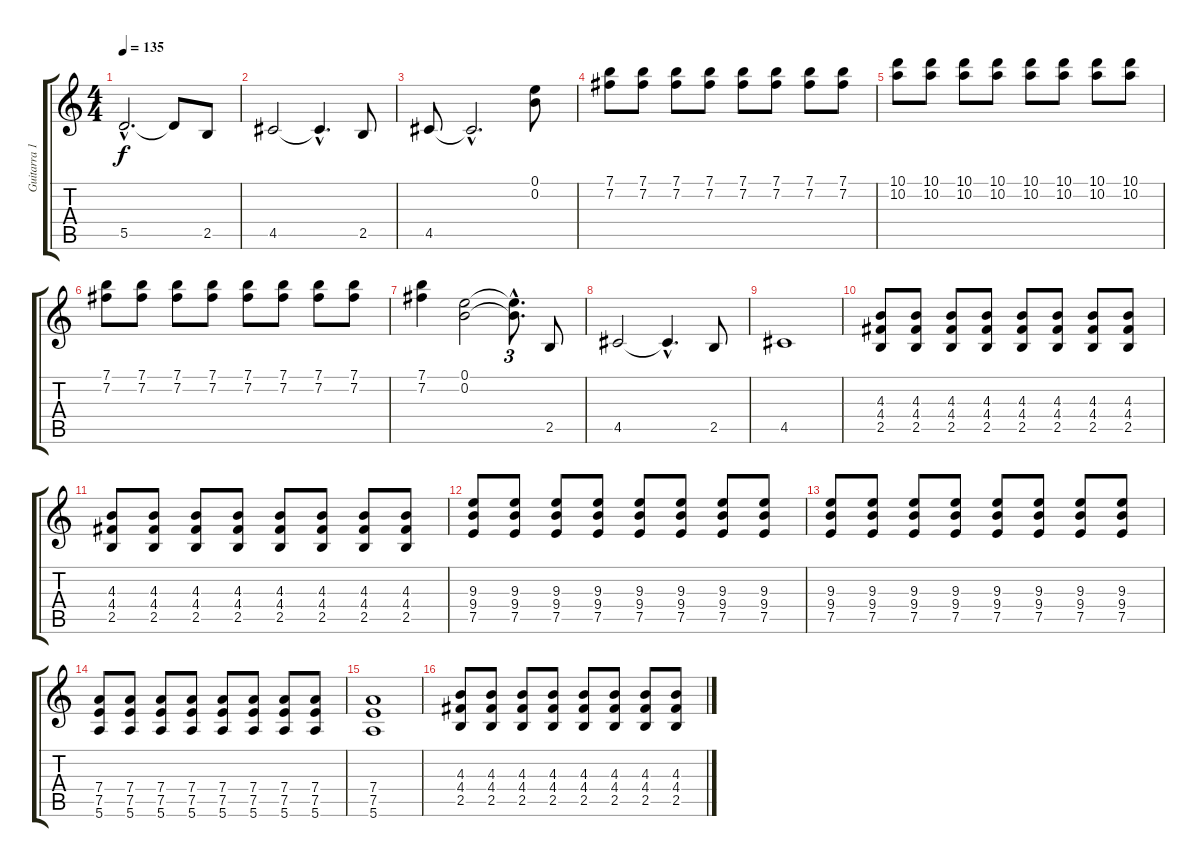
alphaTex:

\track ("Guitarra 1" "Guitarra 1") {instrument electricguitarclean}
\staff {score tabs}
\tuning (E4 B3 G3 D3 A2 E2) {hide}
\ts (4 4)
\tempo 135
\clef g2
\ks c
5.5{hac t}.2{d dy f} 5.5{t}.8 2.5.8 |
4.5.2 4.5{hac t}.4{d} 2.5.8 |
4.5.8 4.5{hac t}.2{d} (0.1 0.2).8 |
(7.1 7.2).8 (7.1 7.2).8 (7.1 7.2).8 (7.1 7.2).8 (7.1 7.2).8 (7.1 7.2).8 (7.1 7.2).8 (7.1 7.2).8 |
(10.1 10.2).8 (10.1 10.2).8 (10.1 10.2).8 (10.1 10.2).8 (10.1 10.2).8 (10.1 10.2).8 (10.1 10.2).8 (10.1 10.2).8 |
(7.1 7.2).8 (7.1 7.2).8 (7.1 7.2).8 (7.1 7.2).8 (7.1 7.2).8 (7.1 7.2).8 (7.1 7.2).8 (7.1 7.2).8 |
(7.1 7.2).4 (0.1 0.2).2 (0.1{hac t} 0.2{hac t}).8{d tu (3 2)} 2.5.8 |
4.5.2 4.5{hac t}.4{d} 2.5.8 |
4.5.1 |
(4.3 4.4 2.5).8 (4.3 4.4 2.5).8 (4.3 4.4 2.5).8 (4.3 4.4 2.5).8 (4.3 4.4 2.5).8 (4.3 4.4 2.5).8 (4.3 4.4 2.5).8 (4.3 4.4 2.5).8 |
(4.3 4.4 2.5).8 (4.3 4.4 2.5).8 (4.3 4.4 2.5).8 (4.3 4.4 2.5).8 (4.3 4.4 2.5).8 (4.3 4.4 2.5).8 (4.3 4.4 2.5).8 (4.3 4.4 2.5).8 |
(9.3 9.4 7.5).8 (9.3 9.4 7.5).8 (9.3 9.4 7.5).8 (9.3 9.4 7.5).8 (9.3 9.4 7.5).8 (9.3 9.4 7.5).8 (9.3 9.4 7.5).8 (9.3 9.4 7.5).8 |
(9.3 9.4 7.5).8 (9.3 9.4 7.5).8 (9.3 9.4 7.5).8 (9.3 9.4 7.5).8 (9.3 9.4 7.5).8 (9.3 9.4 7.5).8 (9.3 9.4 7.5).8 (9.3 9.4 7.5).8 |
(7.4 7.5 5.6).8 (7.4 7.5 5.6).8 (7.4 7.5 5.6).8 (7.4 7.5 5.6).8 (7.4 7.5 5.6).8 (7.4 7.5 5.6).8 (7.4 7.5 5.6).8 (7.4 7.5 5.6).8 |
(7.4 7.5 5.6).1 |
(4.3 4.4 2.5).8 (4.3 4.4 2.5).8 (4.3 4.4 2.5).8 (4.3 4.4 2.5).8 (4.3 4.4 2.5).8 (4.3 4.4 2.5).8 (4.3 4.4 2.5).8 (4.3 4.4 2.5).8
